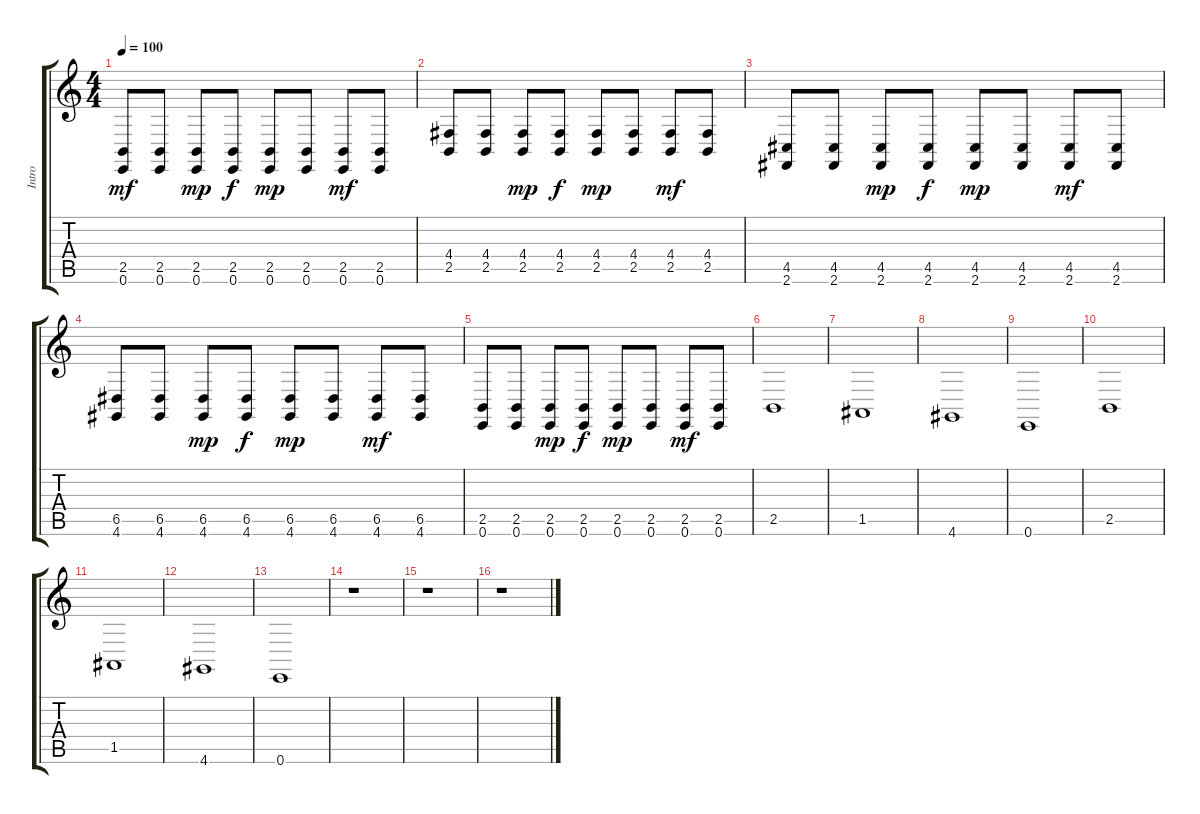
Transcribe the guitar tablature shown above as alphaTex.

\track ("Intro" "Intro") {instrument flute}
\staff {score tabs}
\tuning (E4 B3 G3 D3 A2 E2) {hide}
\ts (4 4)
\tempo 100
\clef g2
\ks c
(2.5 0.6).8{dy mf} (2.5 0.6).8 (2.5 0.6).8{dy mp} (2.5 0.6).8{dy f} (2.5 0.6).8{dy mp} (2.5 0.6).8 (2.5 0.6).8{dy mf} (2.5 0.6).8 |
(4.4 2.5).8 (4.4 2.5).8 (4.4 2.5).8{dy mp} (4.4 2.5).8{dy f} (4.4 2.5).8{dy mp} (4.4 2.5).8 (4.4 2.5).8{dy mf} (4.4 2.5).8 |
(4.5 2.6).8 (4.5 2.6).8 (4.5 2.6).8{dy mp} (4.5 2.6).8{dy f} (4.5 2.6).8{dy mp} (4.5 2.6).8 (4.5 2.6).8{dy mf} (4.5 2.6).8 |
(6.5 4.6).8 (6.5 4.6).8 (6.5 4.6).8{dy mp} (6.5 4.6).8{dy f} (6.5 4.6).8{dy mp} (6.5 4.6).8 (6.5 4.6).8{dy mf} (6.5 4.6).8 |
(2.5 0.6).8 (2.5 0.6).8 (2.5 0.6).8{dy mp} (2.5 0.6).8{dy f} (2.5 0.6).8{dy mp} (2.5 0.6).8 (2.5 0.6).8{dy mf} (2.5 0.6).8 |
2.5.1 |
1.5.1 |
4.6.1 |
0.6.1 |
2.5.1 |
1.5.1 |
4.6.1 |
0.6.1 |
r.1 |
r.1 |
r.1
